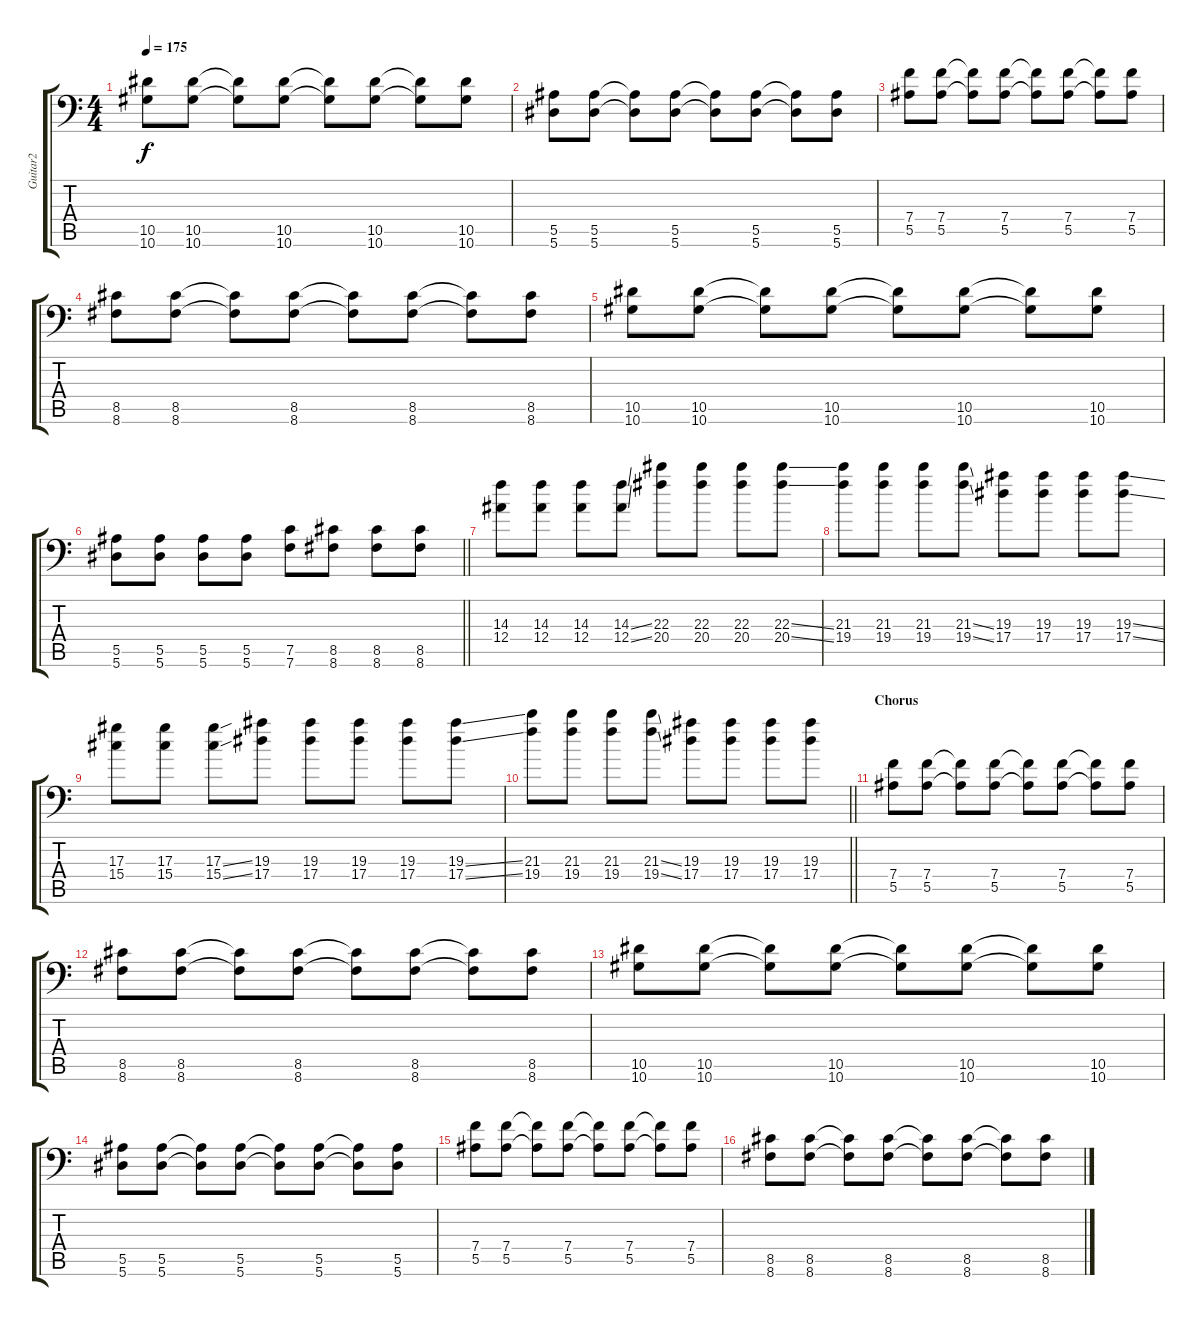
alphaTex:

\track ("Guitar2" "Guitar2") {instrument distortionguitar}
\staff {score tabs}
\tuning (C4 G3 Eb3 Bb2 F2 Bb1) {hide}
\ts (4 4)
\tempo 175
\clef f4
\ks c
(10.5 10.6).8{dy f} (10.5 10.6).8 (10.5{t} 10.6{t}).8 (10.5 10.6).8 (10.5{t} 10.6{t}).8 (10.5 10.6).8 (10.5{t} 10.6{t}).8 (10.5 10.6).8 |
(5.5 5.6).8 (5.5 5.6).8 (5.5{t} 5.6{t}).8 (5.5 5.6).8 (5.5{t} 5.6{t}).8 (5.5 5.6).8 (5.5{t} 5.6{t}).8 (5.5 5.6).8 |
(7.4 5.5).8 (7.4 5.5).8 (7.4{t} 5.5{t}).8 (7.4 5.5).8 (7.4{t} 5.5{t}).8 (7.4 5.5).8 (7.4{t} 5.5{t}).8 (7.4 5.5).8 |
(8.5 8.6).8 (8.5 8.6).8 (8.5{t} 8.6{t}).8 (8.5 8.6).8 (8.5{t} 8.6{t}).8 (8.5 8.6).8 (8.5{t} 8.6{t}).8 (8.5 8.6).8 |
(10.5 10.6).8 (10.5 10.6).8 (10.5{t} 10.6{t}).8 (10.5 10.6).8 (10.5{t} 10.6{t}).8 (10.5 10.6).8 (10.5{t} 10.6{t}).8 (10.5 10.6).8 |
\barLineRight lightlight
(5.5 5.6).8 (5.5 5.6).8 (5.5 5.6).8 (5.5 5.6).8 (7.5 7.6).8 (8.5 8.6).8 (8.5 8.6).8 (8.5 8.6).8 |
(14.3 12.4).8{volume 10 instrument overdrivenguitar} (14.3 12.4).8 (14.3 12.4).8 (14.3{ss} 12.4{ss}).8 (22.3 20.4).8 (22.3 20.4).8 (22.3 20.4).8 (22.3{ss} 20.4{ss}).8 |
(21.3 19.4).8 (21.3 19.4).8 (21.3 19.4).8 (21.3{ss} 19.4{ss}).8 (19.3 17.4).8 (19.3 17.4).8 (19.3 17.4).8 (19.3{ss} 17.4{ss}).8 |
(17.3 15.4).8 (17.3 15.4).8 (17.3{ss} 15.4{ss}).8 (19.3 17.4).8 (19.3 17.4).8 (19.3 17.4).8 (19.3 17.4).8 (19.3{ss} 17.4{ss}).8 |
\barLineRight lightlight
(21.3 19.4).8 (21.3 19.4).8 (21.3 19.4).8 (21.3{ss} 19.4{ss}).8 (19.3 17.4).8 (19.3 17.4).8 (19.3 17.4).8 (19.3 17.4).8 |
\section ("" "Chorus")
(7.4 5.5).8{volume 13 instrument distortionguitar} (7.4 5.5).8 (7.4{t} 5.5{t}).8 (7.4 5.5).8 (7.4{t} 5.5{t}).8 (7.4 5.5).8 (7.4{t} 5.5{t}).8 (7.4 5.5).8 |
(8.5 8.6).8 (8.5 8.6).8 (8.5{t} 8.6{t}).8 (8.5 8.6).8 (8.5{t} 8.6{t}).8 (8.5 8.6).8 (8.5{t} 8.6{t}).8 (8.5 8.6).8 |
(10.5 10.6).8 (10.5 10.6).8 (10.5{t} 10.6{t}).8 (10.5 10.6).8 (10.5{t} 10.6{t}).8 (10.5 10.6).8 (10.5{t} 10.6{t}).8 (10.5 10.6).8 |
(5.5 5.6).8 (5.5 5.6).8 (5.5{t} 5.6{t}).8 (5.5 5.6).8 (5.5{t} 5.6{t}).8 (5.5 5.6).8 (5.5{t} 5.6{t}).8 (5.5 5.6).8 |
(7.4 5.5).8 (7.4 5.5).8 (7.4{t} 5.5{t}).8 (7.4 5.5).8 (7.4{t} 5.5{t}).8 (7.4 5.5).8 (7.4{t} 5.5{t}).8 (7.4 5.5).8 |
(8.5 8.6).8 (8.5 8.6).8 (8.5{t} 8.6{t}).8 (8.5 8.6).8 (8.5{t} 8.6{t}).8 (8.5 8.6).8 (8.5{t} 8.6{t}).8 (8.5 8.6).8
